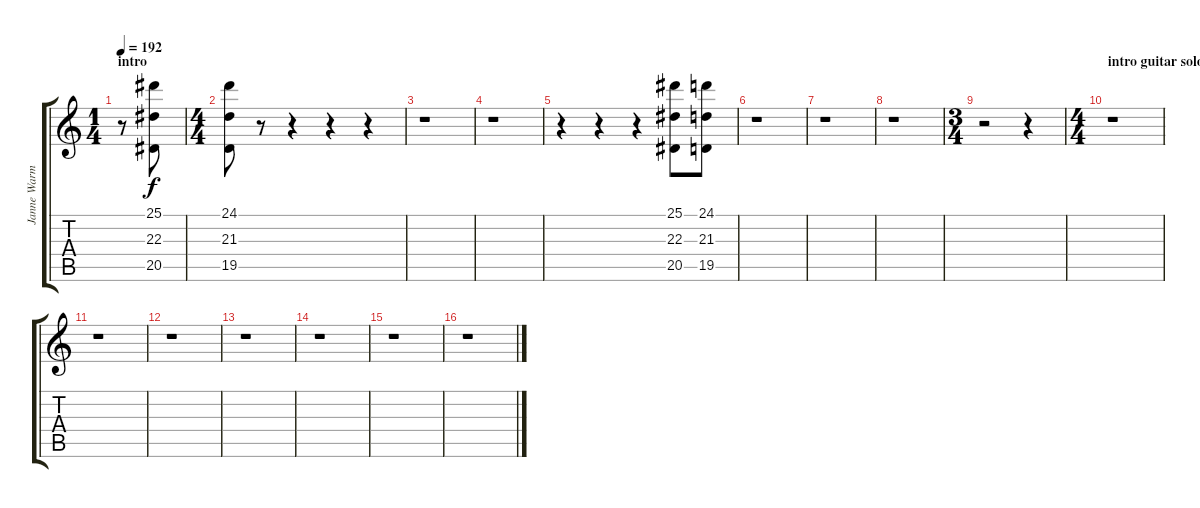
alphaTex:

\track ("Janne Warman" "Janne Warm") {instrument lead1square}
\staff {score tabs}
\tuning (D4 A3 F3 C3 G2 D2) {hide}
\ts (1 4)
\section ("" "intro")
\tempo 192
\clef g2
\ks c
r.8{dy f instrument orchestrahit} (25.1 22.3 20.5).8 |
\ts (4 4)
(24.1 21.3 19.5).8 r.8 r.4 r.4 r.4 |
r.1 |
r.1 |
r.4 r.4 r.4 (25.1 22.3 20.5).8{instrument orchestrahit} (24.1 21.3 19.5).8 |
r.1 |
r.1 |
r.1 |
\ts (3 4)
r.2 r.4 |
\ts (4 4)
\section ("" "intro guitar solo")
r.1 |
r.1 |
r.1 |
r.1 |
r.1 |
r.1 |
r.1
